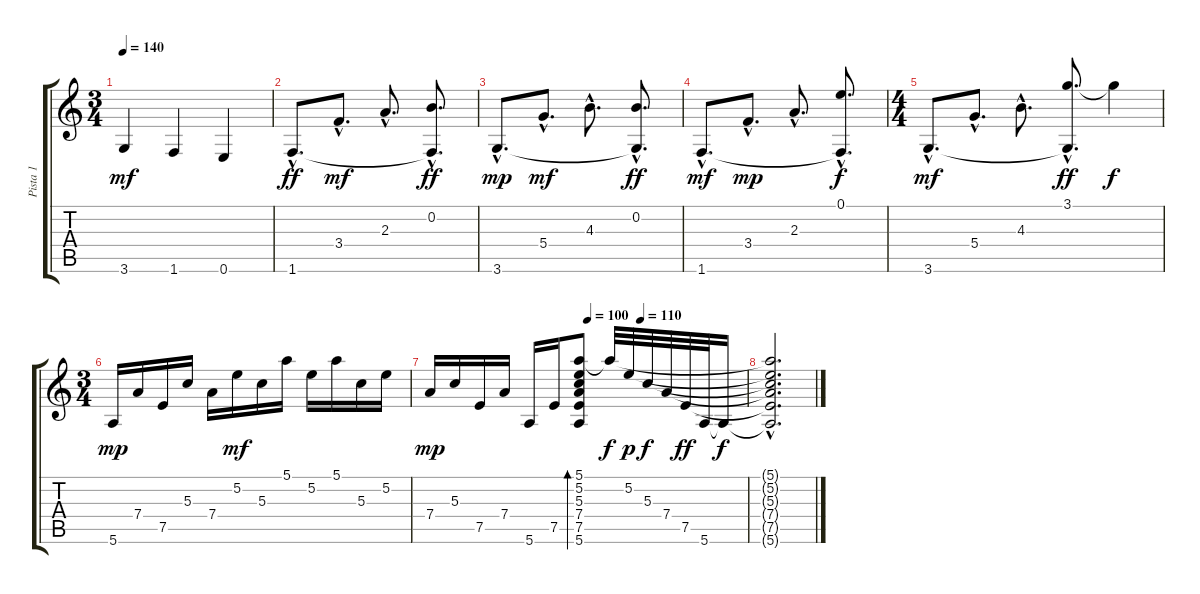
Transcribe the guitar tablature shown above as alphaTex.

\track ("Pista 1" "Pista 1") {instrument acousticguitarnylon}
\staff {score tabs}
\tuning (E4 B3 G3 D3 A2 E2) {hide}
\ts (3 4)
\tempo 140
\clef g2
\ks c
3.6.4{dy mf} 1.6.4 0.6.4 |
1.6{hac}.8{d dy ff} 3.4{hac}.8{d dy mf} 2.3{hac}.8{d} (0.2{hac} 1.6{hac t}).8{d dy ff} |
3.6{hac}.8{d dy mp} 5.4{hac}.8{d dy mf} 4.3{hac}.8{d} (0.2{hac} 3.6{hac t}).8{d dy ff} |
1.6{hac}.8{d dy mf} 3.4{hac}.8{d dy mp} 2.3{hac}.8{d} (0.1{hac} 1.6{hac t}).8{d dy f} |
\ts (4 4)
3.6{hac}.8{d dy mf} 5.4{hac}.8{d} 4.3{hac}.8{d} (3.1{hac} 3.6{hac t}).8{d dy ff} 3.1{t}.4{dy f} |
\ts (3 4)
5.6.16{dy mp} 7.4.16 7.5.16 5.3.16 7.4.16 5.2.16{dy mf} 5.3.16 5.1.16 5.2.16 5.1.16 5.3.16 5.2.16 |
\tempo (100 0.5)
\tempo (110 0.6666666666666666)
7.4.16{dy mp} 5.3.16 7.5.16 7.4.16 5.6.16 7.5.16 (5.1 5.2 5.3 7.4 7.5 5.6).8{bd 480} 5.1{t}.32{dy f} 5.2.32{dy p} 5.3.32{dy f} 7.4.32 7.5.32{dy ff} 5.6.32 5.6{t}.16{dy f} |
(5.1{hac t} 5.2{hac t} 5.3{hac t} 7.4{hac t} 7.5{hac t} 5.6{hac t}).2{d}
